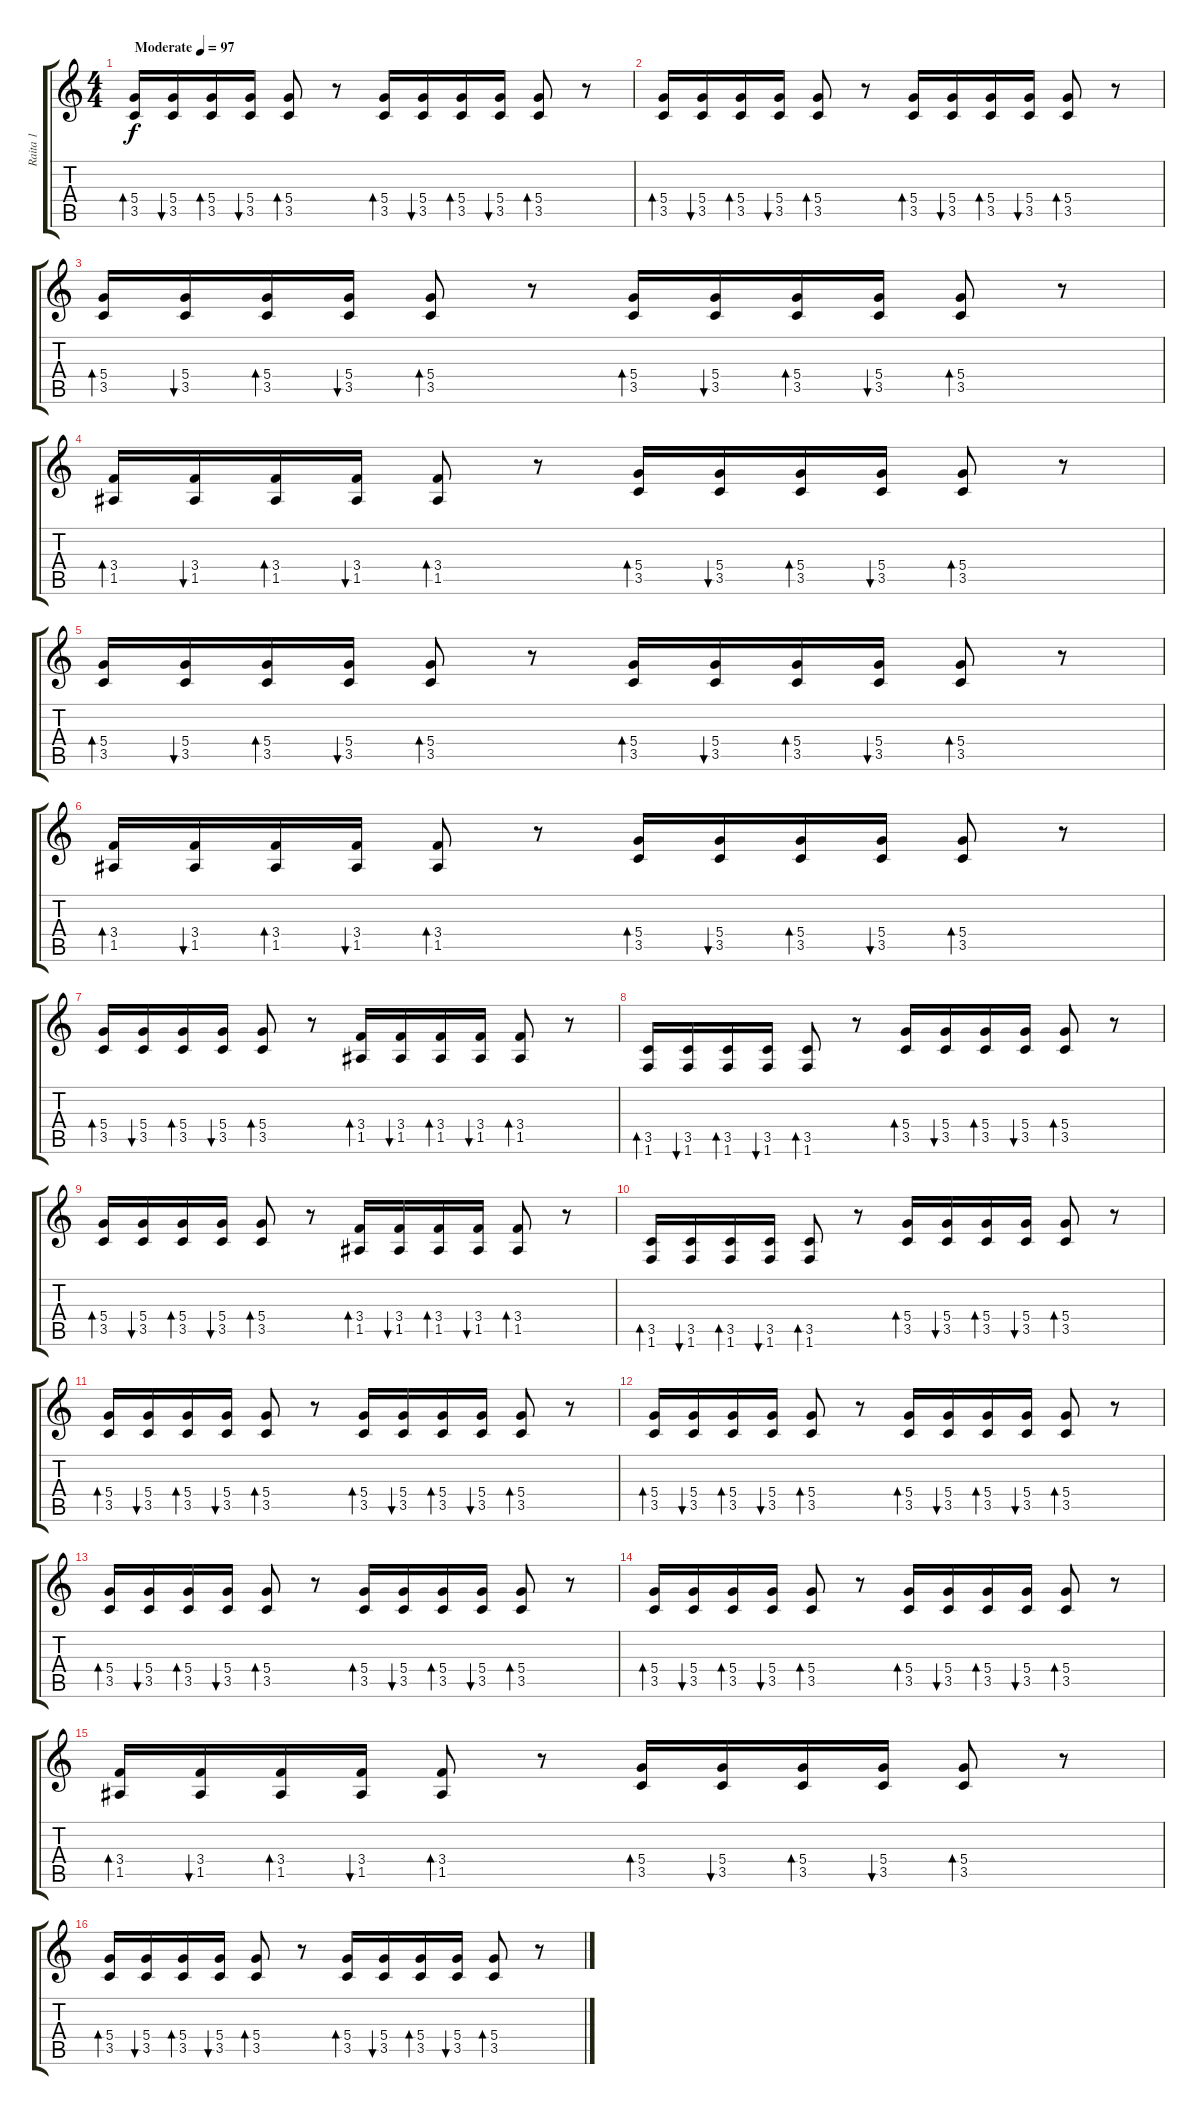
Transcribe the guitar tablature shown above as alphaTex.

\track ("Raita 1" "Raita 1") {mute instrument distortionguitar}
\staff {score tabs}
\tuning (E4 B3 G3 D3 A2 E2) {hide}
\ts (4 4)
\tempo (97 "Moderate")
\clef g2
\ks c
(5.4 3.5).16{bd 120 dy f instrument distortionguitar} (5.4 3.5).16{bu 120} (5.4 3.5).16{bd 120} (5.4 3.5).16{bu 120} (5.4 3.5).8{bd 120} r.8 (5.4 3.5).16{bd 120} (5.4 3.5).16{bu 120} (5.4 3.5).16{bd 120} (5.4 3.5).16{bu 120} (5.4 3.5).8{bd 120} r.8 |
(5.4 3.5).16{bd 120} (5.4 3.5).16{bu 120} (5.4 3.5).16{bd 120} (5.4 3.5).16{bu 120} (5.4 3.5).8{bd 120} r.8 (5.4 3.5).16{bd 120} (5.4 3.5).16{bu 120} (5.4 3.5).16{bd 120} (5.4 3.5).16{bu 120} (5.4 3.5).8{bd 120} r.8 |
(5.4 3.5).16{bd 120} (5.4 3.5).16{bu 120} (5.4 3.5).16{bd 120} (5.4 3.5).16{bu 120} (5.4 3.5).8{bd 120} r.8 (5.4 3.5).16{bd 120} (5.4 3.5).16{bu 120} (5.4 3.5).16{bd 120} (5.4 3.5).16{bu 120} (5.4 3.5).8{bd 120} r.8 |
(3.4 1.5).16{bd 120} (3.4 1.5).16{bu 120} (3.4 1.5).16{bd 120} (3.4 1.5).16{bu 120} (3.4 1.5).8{bd 120} r.8 (5.4 3.5).16{bd 120} (5.4 3.5).16{bu 120} (5.4 3.5).16{bd 120} (5.4 3.5).16{bu 120} (5.4 3.5).8{bd 120} r.8 |
(5.4 3.5).16{bd 120} (5.4 3.5).16{bu 120} (5.4 3.5).16{bd 120} (5.4 3.5).16{bu 120} (5.4 3.5).8{bd 120} r.8 (5.4 3.5).16{bd 120} (5.4 3.5).16{bu 120} (5.4 3.5).16{bd 120} (5.4 3.5).16{bu 120} (5.4 3.5).8{bd 120} r.8 |
(3.4 1.5).16{bd 120} (3.4 1.5).16{bu 120} (3.4 1.5).16{bd 120} (3.4 1.5).16{bu 120} (3.4 1.5).8{bd 120} r.8 (5.4 3.5).16{bd 120} (5.4 3.5).16{bu 120} (5.4 3.5).16{bd 120} (5.4 3.5).16{bu 120} (5.4 3.5).8{bd 120} r.8 |
(5.4 3.5).16{bd 120} (5.4 3.5).16{bu 120} (5.4 3.5).16{bd 120} (5.4 3.5).16{bu 120} (5.4 3.5).8{bd 120} r.8 (3.4 1.5).16{bd 120} (3.4 1.5).16{bu 120} (3.4 1.5).16{bd 120} (3.4 1.5).16{bu 120} (3.4 1.5).8{bd 120} r.8 |
(3.5 1.6).16{bd 120} (3.5 1.6).16{bu 120} (3.5 1.6).16{bd 120} (3.5 1.6).16{bu 120} (3.5 1.6).8{bd 120} r.8 (5.4 3.5).16{bd 120} (5.4 3.5).16{bu 120} (5.4 3.5).16{bd 120} (5.4 3.5).16{bu 120} (5.4 3.5).8{bd 120} r.8 |
(5.4 3.5).16{bd 120} (5.4 3.5).16{bu 120} (5.4 3.5).16{bd 120} (5.4 3.5).16{bu 120} (5.4 3.5).8{bd 120} r.8 (3.4 1.5).16{bd 120} (3.4 1.5).16{bu 120} (3.4 1.5).16{bd 120} (3.4 1.5).16{bu 120} (3.4 1.5).8{bd 120} r.8 |
(3.5 1.6).16{bd 120} (3.5 1.6).16{bu 120} (3.5 1.6).16{bd 120} (3.5 1.6).16{bu 120} (3.5 1.6).8{bd 120} r.8 (5.4 3.5).16{bd 120} (5.4 3.5).16{bu 120} (5.4 3.5).16{bd 120} (5.4 3.5).16{bu 120} (5.4 3.5).8{bd 120} r.8 |
(5.4 3.5).16{bd 120} (5.4 3.5).16{bu 120} (5.4 3.5).16{bd 120} (5.4 3.5).16{bu 120} (5.4 3.5).8{bd 120} r.8 (5.4 3.5).16{bd 120} (5.4 3.5).16{bu 120} (5.4 3.5).16{bd 120} (5.4 3.5).16{bu 120} (5.4 3.5).8{bd 120} r.8 |
(5.4 3.5).16{bd 120} (5.4 3.5).16{bu 120} (5.4 3.5).16{bd 120} (5.4 3.5).16{bu 120} (5.4 3.5).8{bd 120} r.8 (5.4 3.5).16{bd 120} (5.4 3.5).16{bu 120} (5.4 3.5).16{bd 120} (5.4 3.5).16{bu 120} (5.4 3.5).8{bd 120} r.8 |
(5.4 3.5).16{bd 120} (5.4 3.5).16{bu 120} (5.4 3.5).16{bd 120} (5.4 3.5).16{bu 120} (5.4 3.5).8{bd 120} r.8 (5.4 3.5).16{bd 120} (5.4 3.5).16{bu 120} (5.4 3.5).16{bd 120} (5.4 3.5).16{bu 120} (5.4 3.5).8{bd 120} r.8 |
(5.4 3.5).16{bd 120} (5.4 3.5).16{bu 120} (5.4 3.5).16{bd 120} (5.4 3.5).16{bu 120} (5.4 3.5).8{bd 120} r.8 (5.4 3.5).16{bd 120} (5.4 3.5).16{bu 120} (5.4 3.5).16{bd 120} (5.4 3.5).16{bu 120} (5.4 3.5).8{bd 120} r.8 |
(3.4 1.5).16{bd 120} (3.4 1.5).16{bu 120} (3.4 1.5).16{bd 120} (3.4 1.5).16{bu 120} (3.4 1.5).8{bd 120} r.8 (5.4 3.5).16{bd 120} (5.4 3.5).16{bu 120} (5.4 3.5).16{bd 120} (5.4 3.5).16{bu 120} (5.4 3.5).8{bd 120} r.8 |
(5.4 3.5).16{bd 120} (5.4 3.5).16{bu 120} (5.4 3.5).16{bd 120} (5.4 3.5).16{bu 120} (5.4 3.5).8{bd 120} r.8 (5.4 3.5).16{bd 120} (5.4 3.5).16{bu 120} (5.4 3.5).16{bd 120} (5.4 3.5).16{bu 120} (5.4 3.5).8{bd 120} r.8
